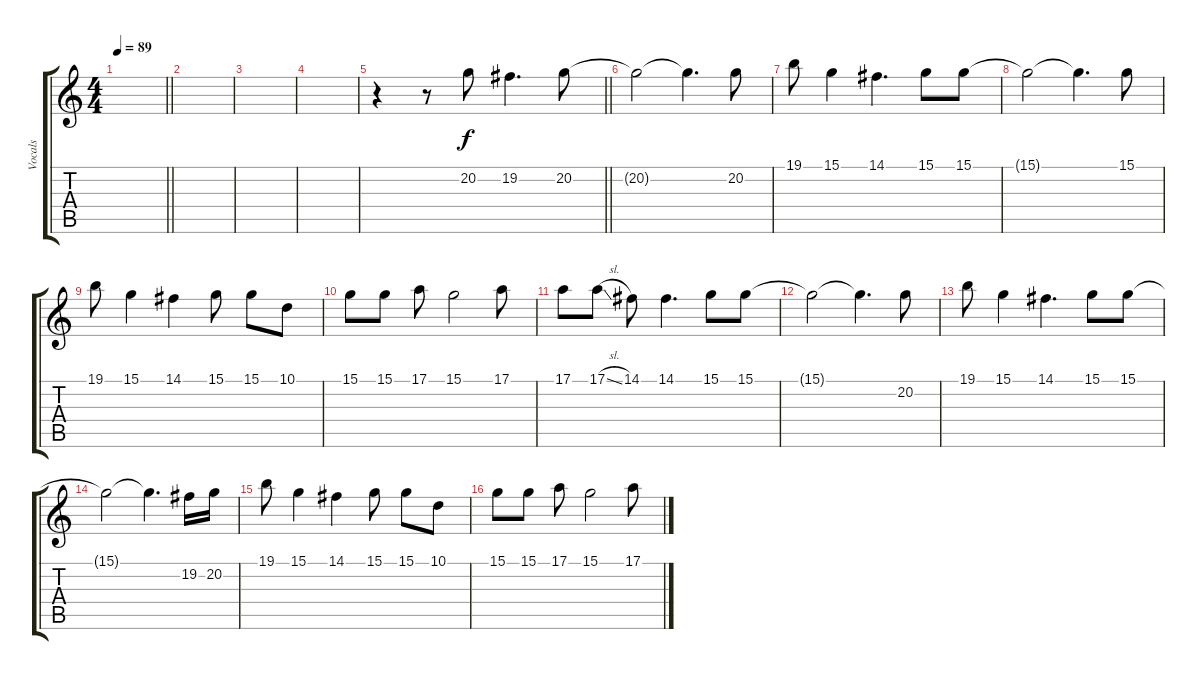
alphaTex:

\track ("Vocals" "Vocals") {instrument lead2sawtooth}
\staff {score tabs}
\tuning (E4 B3 G3 D3 A2 E2) {hide}
\ts (4 4)
\tempo 89
\clef g2
\barLineRight lightlight
\ks c
|
|
|
|
\barLineRight lightlight
r.4 r.8 20.2.8 19.2.4{d} 20.2.8 |
20.2{t}.2 20.2{t}.4{d} 20.2.8 |
19.1.8 15.1.4 14.1.4{d} 15.1.8 15.1.8 |
15.1{t}.2 15.1{t}.4{d} 15.1.8 |
19.1.8 15.1.4 14.1.4 15.1.8 15.1.8 10.1.8 |
15.1.8 15.1.8 17.1.8 15.1.2 17.1.8 |
17.1.8 17.1{sl}.8 14.1.8 14.1.4{d} 15.1.8 15.1.8 |
15.1{t}.2 15.1{t}.4{d} 20.2.8 |
19.1.8 15.1.4 14.1.4{d} 15.1.8 15.1.8 |
15.1{t}.2 15.1{t}.4{d} 19.2.16 20.2.16 |
19.1.8 15.1.4 14.1.4 15.1.8 15.1.8 10.1.8 |
15.1.8 15.1.8 17.1.8 15.1.2 17.1.8
